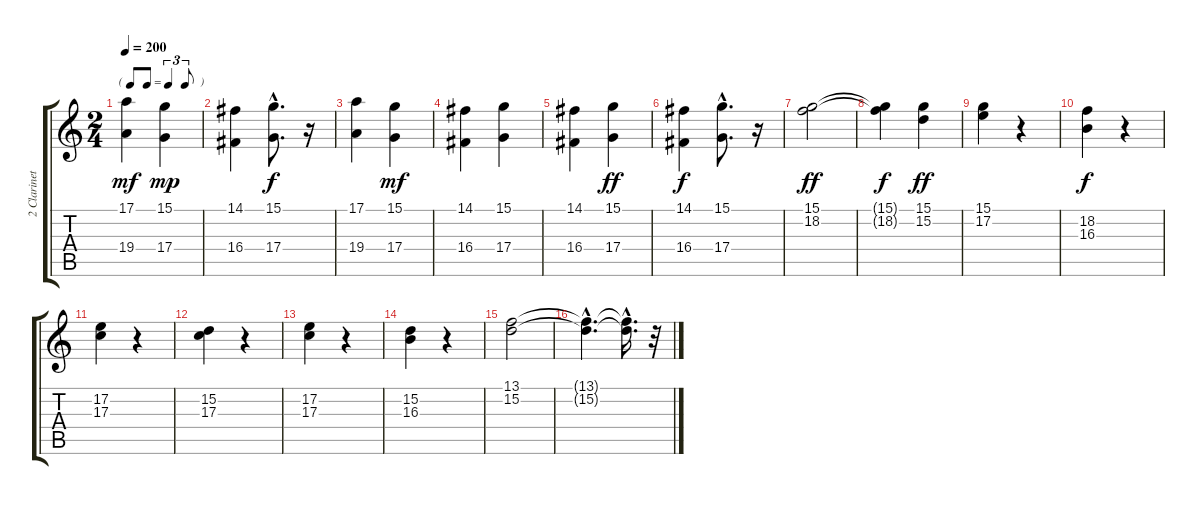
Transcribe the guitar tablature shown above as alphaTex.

\track ("2 Clarinets in Bb" "2 Clarinet") {instrument clarinet}
\staff {score tabs}
\tuning (E4 B3 G3 D3 A2 E2) {hide}
\ts (2 4)
\tf triplet8th
\tempo 200
\clef g2
\ks c
(17.1 19.4).4{dy mf} (15.1 17.4).4{dy mp} |
(14.1 16.4).4 (15.1{hac} 17.4{hac}).8{d dy f} r.16 |
(17.1 19.4).4 (15.1 17.4).4{dy mf} |
(14.1 16.4).4 (15.1 17.4).4 |
(14.1 16.4).4 (15.1 17.4).4{dy ff} |
(14.1 16.4).4{dy f} (15.1{hac} 17.4{hac}).8{d} r.16 |
(15.1 18.2).2{dy ff} |
(15.1{t} 18.2{t}).4{dy f} (15.1 15.2).4{dy ff} |
(15.1 17.2).4 r.4 |
(18.2 16.3).4{dy f} r.4 |
(17.2 17.3).4 r.4 |
(15.2 17.3).4 r.4 |
(17.2 17.3).4 r.4 |
(15.2 16.3).4 r.4 |
(13.1 15.2).2 |
(13.1{hac t} 15.2{hac t}).4{d} (13.1{hac t} 15.2{hac t}).16{d} r.32
